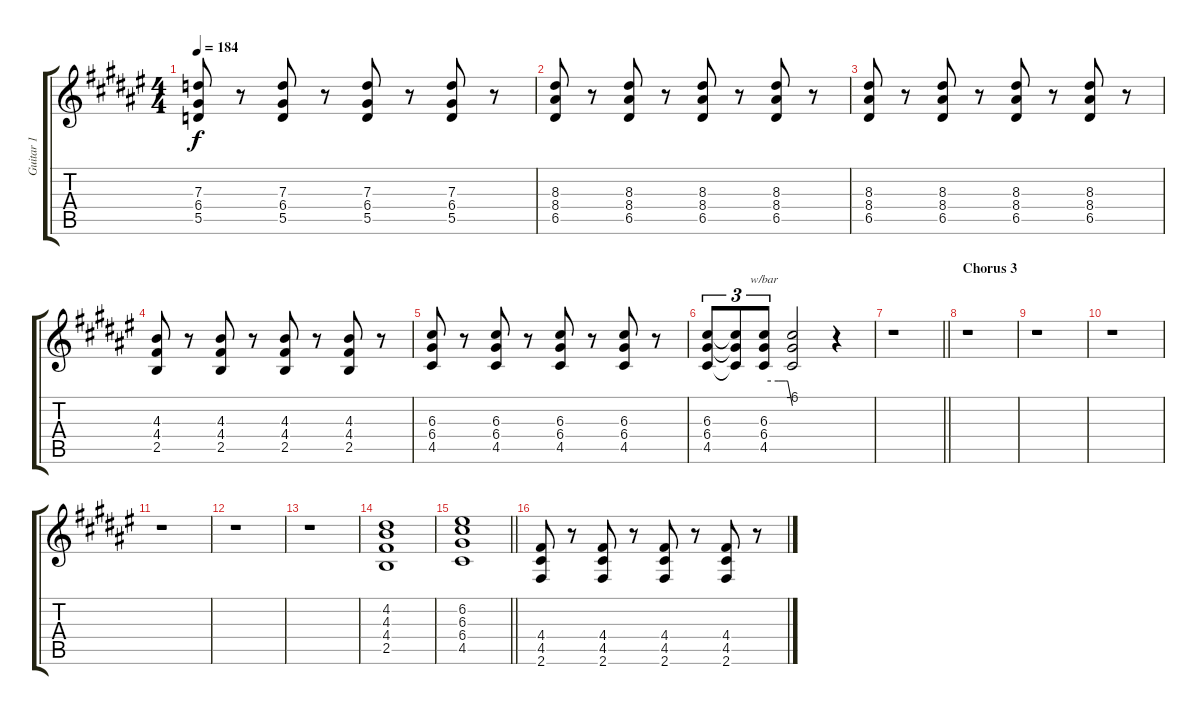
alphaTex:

\track ("Guitar 1" "Guitar 1") {instrument overdrivenguitar}
\staff {score tabs}
\tuning (E4 B3 G3 D3 A2 E2) {hide}
\ts (4 4)
\tempo 184
\clef g2
\ks f#
(7.3 6.4 5.5).8{dy f} r.8 (7.3 6.4 5.5).8 r.8 (7.3 6.4 5.5).8 r.8 (7.3 6.4 5.5).8 r.8 |
(8.3 8.4 6.5).8 r.8 (8.3 8.4 6.5).8 r.8 (8.3 8.4 6.5).8 r.8 (8.3 8.4 6.5).8 r.8 |
(8.3 8.4 6.5).8 r.8 (8.3 8.4 6.5).8 r.8 (8.3 8.4 6.5).8 r.8 (8.3 8.4 6.5).8 r.8 |
(4.3 4.4 2.5).8 r.8 (4.3 4.4 2.5).8 r.8 (4.3 4.4 2.5).8 r.8 (4.3 4.4 2.5).8 r.8 |
(6.3 6.4 4.5).8 r.8 (6.3 6.4 4.5).8 r.8 (6.3 6.4 4.5).8 r.8 (6.3 6.4 4.5).8 r.8 |
(6.3 6.4 4.5).8{tu (3 2)} (6.3{t} 6.4{t} 4.5{t}).8{tu (3 2)} (6.3 6.4 4.5).8{tu (3 2) tbe (custom default 0 0 30 0 45 0 50 0 60 -24)} (6.3{t} 6.4{t} 4.5{t}).2 r.4 |
\barLineRight lightlight
r.1 |
\section ("" "Chorus 3")
r.1 |
r.1 |
r.1 |
r.1 |
r.1 |
r.1 |
(4.2 4.3 4.4 2.5).1 |
\barLineRight lightlight
(6.2 6.3 6.4 4.5).1 |
(4.4 4.5 2.6).8 r.8 (4.4 4.5 2.6).8 r.8 (4.4 4.5 2.6).8 r.8 (4.4 4.5 2.6).8 r.8
